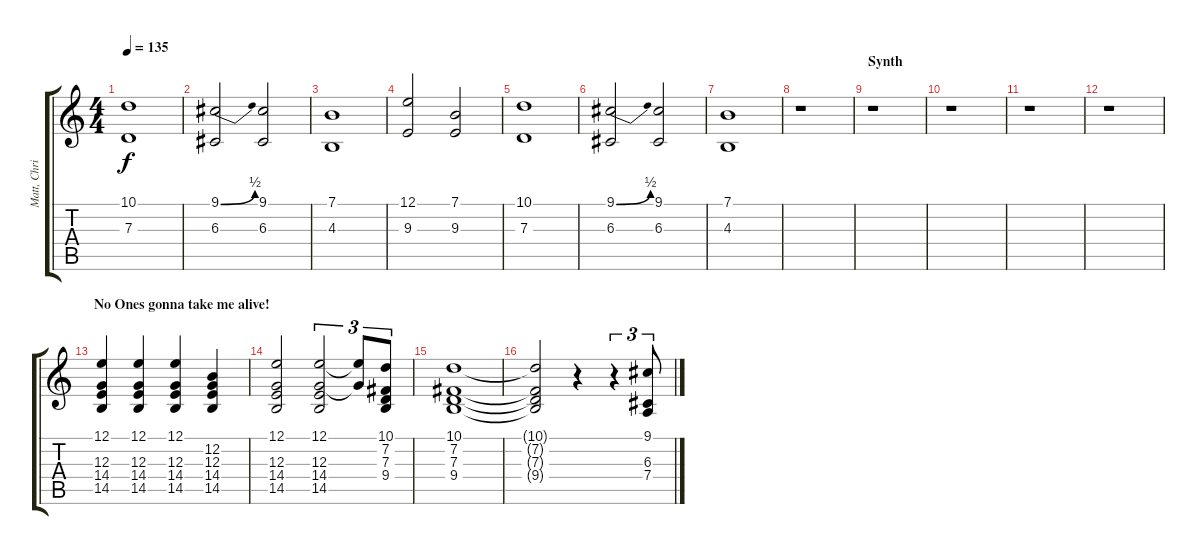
\track ("Matt, Chris, Dom, Morgan" "Matt, Chri") {instrument choiraahs}
\staff {score tabs}
\tuning (E4 B3 G3 D3 A2 E2) {hide}
\ts (4 4)
\tempo 135
\clef g2
\ks c
(10.1 7.3).1{dy f} |
(9.1{be (bend 0 0 60 2)} 6.3).2 (9.1 6.3).2 |
(7.1 4.3).1 |
(12.1 9.3).2 (7.1 9.3).2 |
(10.1 7.3).1 |
(9.1{be (bend 0 0 60 2)} 6.3).2 (9.1 6.3).2 |
(7.1 4.3).1 |
r.1 |
\section ("" "Synth")
r.1 |
r.1 |
r.1 |
r.1 |
\section ("" "No Ones gonna take me alive!")
(12.1 12.3 14.4 14.5).4 (12.1 12.3 14.4 14.5).4 (12.1 12.3 14.4 14.5).4 (12.2 12.3 14.4 14.5).4 |
(12.1 12.3 14.4 14.5).2 (12.1 12.3 14.4 14.5).2{tu (3 2)} (12.1{t} 12.3{t}).8{tu (3 2)} (10.1 7.2 7.3 9.4).8{tu (3 2)} |
(10.1 7.2 7.3 9.4).1 |
(10.1{t} 7.2{t} 7.3{t} 9.4{t}).2 r.4 r.4{tu (3 2)} (9.1 6.3 7.4).8{tu (3 2)}
